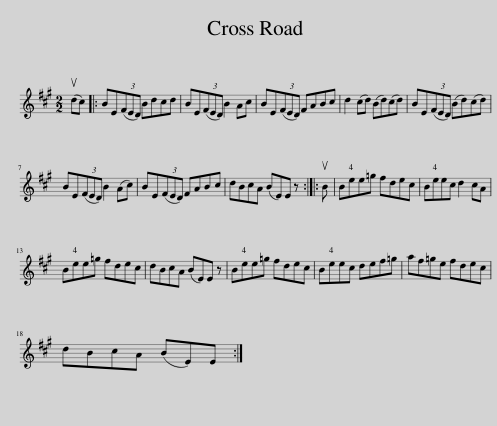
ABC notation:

X:1
L:1/8
M:2/2
I:linebreak $
K:A
V:1 treble
V:1
 (udc) |: BE(3(FED) Bdcd | BE(3(FED) B2 Ac | BE(3(FED) FABc | d2 (cd) (Bd)(cd) | %5
 BE(3(FED) (Bd)(cd) |$ BE(3(FED) B2 (Ac) | BE(3(FED) FABc | dBcA (BE)E z :: uB | %10
 Bee=g fdec | Beec d2 cA |$ Bee=g fdec | dBcA (BE)E z | Bee=g fdec | %15
 Beec def=g | af=ge fdec |$ dBcA (BE)E :| %18
